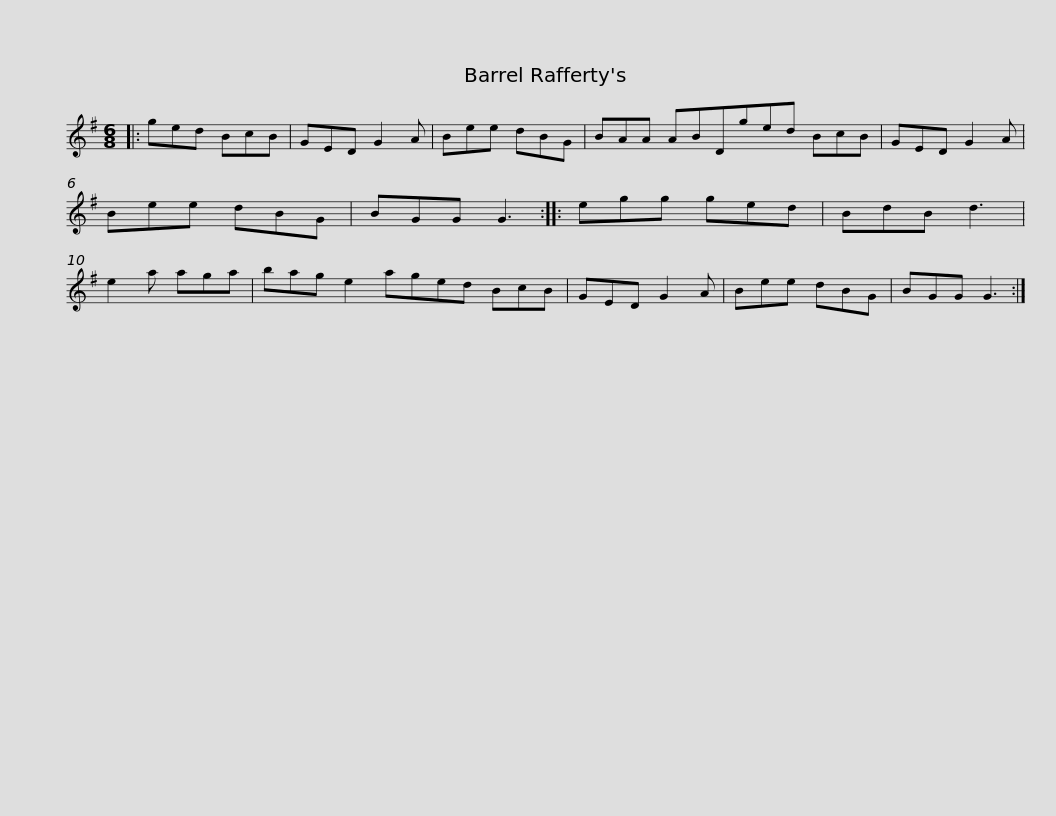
X:1
L:1/8
M:6/8
I:linebreak $
K:G
V:1 treble
V:1
|: ged BcB | GED G2 A | Bee dBG | BAA ABDged BcB | GED G2 A | %5
 Bee dBG |$ BGG G3 :: egg ged | BdB d3 | e2 a aga | %10
 bag e2 aged BcB | GED G2 A | Bee dBG |$ BGG G3 :| %14
